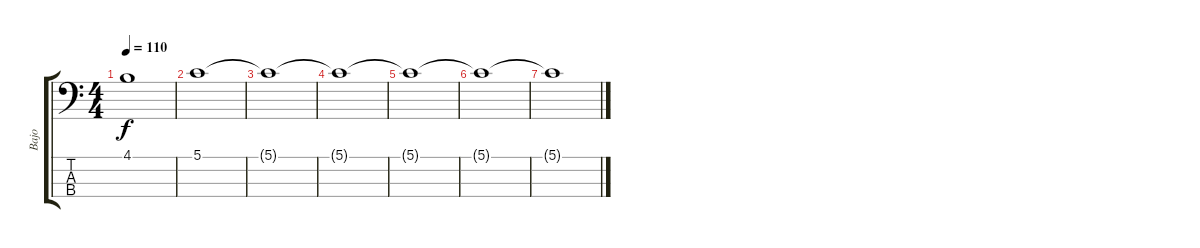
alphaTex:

\track ("Bajo" "Bajo") {instrument electricbasspick}
\staff {score tabs}
\tuning (G2 D2 A1 E1) {hide}
\ts (4 4)
\tempo 110
\clef f4
\ks c
4.1.1{dy f} |
5.1.1 |
5.1{t}.1 |
5.1{t}.1 |
5.1{t}.1{volume 0} |
5.1{t}.1 |
5.1{t}.1
